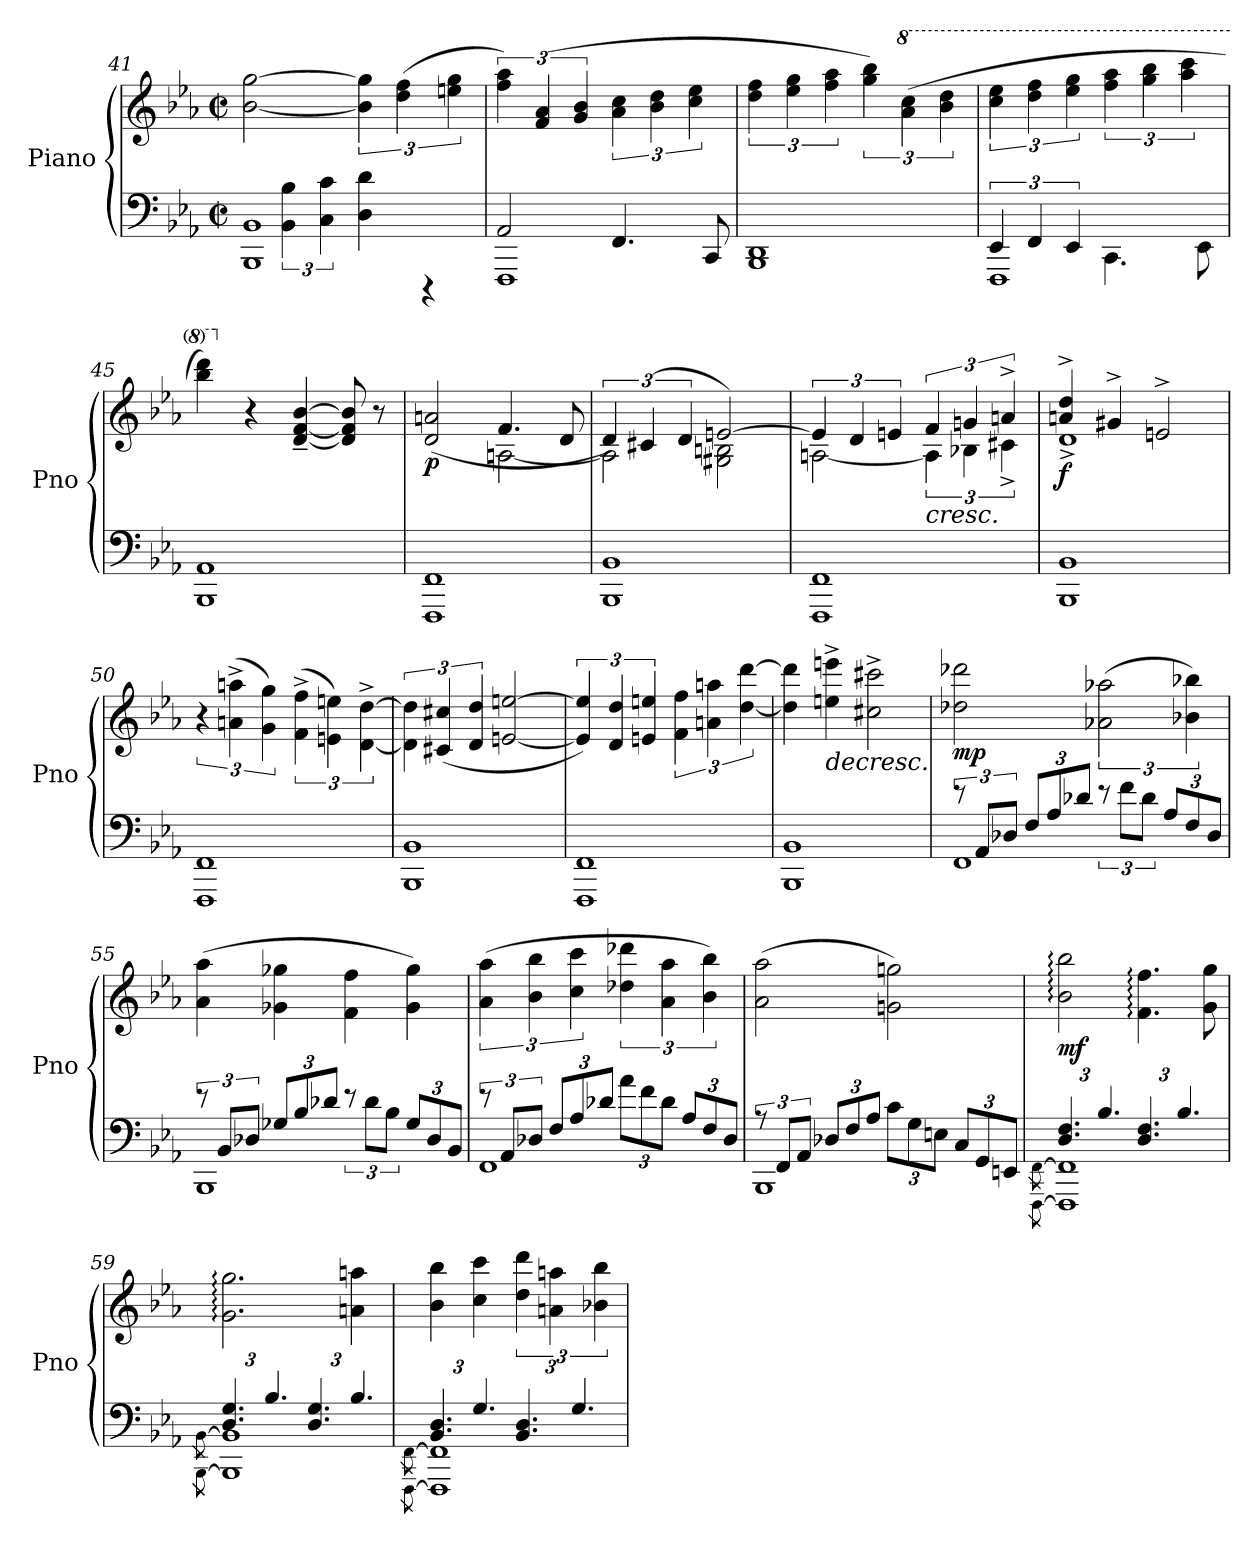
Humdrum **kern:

**kern	**kern	**dynam
*part1	*part1	*part1
*staff2	*staff1	*staff1/2
*I"Piano	*	*
*I'Pno	*	*
*clefF4	*clefG2	*
*k[b-e-a-]	*k[b-e-a-]	*
*M2/2	*M2/2	*
*met(c|)	*met(c|)	*
=41	=41	=41
*^	*	*
1BBB- 1BB-	6ryy	[2b-\ [2gg\	.
.	6BB-\ 6B-\	.	.
.	6C\ 6c\	.	.
.	4D\ 4d\	6b-\] 6gg\]	.
.	.	(6dd\ 6ff\	.
.	4r	.	.
.	.	6een\ 6gg\	.
=42	=42	=42	=42
1FFF	2AA-:/	6ff\ 6aa-\)	.
.	.	(6f/ 6a-/	.
.	.	6g/ 6b-/	.
.	4.FF/	6a-\ 6cc\	.
.	.	6b-\ 6dd\	.
.	.	6cc\ 6ee-\	.
.	8CC/	.	.
!!LO:LB:g=z
=43	=43	=43	=43
1BBB-	1DD	6dd\ 6ff\	.
.	.	6ee-\ 6gg\	.
.	.	6ff\ 6aa-\	.
.	.	6gg\ 6bb-\)	.
*	*	*8va	*
.	.	(6aa-\ 6ccc\	.
.	.	6bb-\ 6ddd\	.
=44	=44	=44	=44
1FFF	6EE-/	6ccc\ 6eee-\	.
.	6FF/	6ddd\ 6fff\	.
.	6EE-/	6eee-\ 6ggg\	.
.	4.CC\	6fff\ 6aaa-\	.
.	.	6ggg\ 6bbb-\	.
.	.	6aaa-\ 6cccc\	.
.	8EE-\	.	.
*v	*v	*	*
=45	=45	=45
1BBB- 1AA-	4bbb-\ 4dddd\)	.
*	*X8va	*
.	4r	.
.	[4d/~ [4f/~ [4b-/~	.
.	8d/] 8f/] 8b-/]	.
.	8r	.
=46	=46	=46
*	*^	*
!	!	!	!LO:DY:b
1FFF 1FF	(2d/ 2an/	2ryy	p
.	4.f/	[2An\	.
.	8d/	.	.
=47	=47	=47	=47
1BBB- 1BB-	6d/)	2A\]	.
.	(6c#X/	.	.
.	6d/	.	.
.	[2en/)	2G#X\ 2Bn\	.
!!LO:LB:g=z	!!
=48	=48	=48	=48
1FFF 1FF	6e/]	[2An\	.
.	6d/	.	.
.	6en/	.	.
!	!	!	!LO:HP:b
.	6f/	6A\]	<
.	6gn/	6B-X\	.
.	6an^/	6c#X^\	.
=49	=49	=49	=49
!	!	!	!LO:DY:b
1BBB- 1BB-	4an/^ 4dd/^	1d^	f
.	4g#X^/	.	.
.	2en^/	.	.
*	*v	*v	*
=50	=50	=50
1FFF 1FF	6r	.
.	(6an\^ 6aan\^	.
.	6g\ 6gg\)	.
.	(6f\^ 6ff\^	.
.	6en\ 6een\)	.
.	[6d\^ [6dd\^	.
=51	=51	=51
1BBB- 1BB-	6d\] 6dd\]	.
.	(6c#X/ 6cc#X/	.
.	6d/ 6dd/	.
.	[2en/ [2een/	.
=52	=52	=52
1FFF 1FF	6e/] 6ee/])	.
.	6d/ 6dd/	.
.	6en/ 6een/	.
.	6f\ 6ff\	.
.	6an\ 6aan\	.
.	[6dd\ [6ddd\	.
!!LO:LB:g=z
=53	=53	=53
1BBB- 1BB-	4dd\] 4ddd\]	.
!	!	!LO:HP:b
.	4een\^ 4eeen\^	>
.	2cc#X\^ 2ccc#X\^	.
.	.	[
=54	=54	=54
*^	*	*
!	!	!	!LO:DY:b
12r	1FF	2dd-X\ 2ddd-X\	mp
12AA-/L	.	.	.
12D-X/J	.	.	.
*Xbrackettup	*	*	*
12F/L	.	.	.
12A-/	.	.	.
12d-X/J	.	.	.
*brackettup	*	*	*
12r	.	(3a-X\ 3aa-X\	.
12f\L	.	.	.
12d-\J	.	.	.
*Xbrackettup	*	*	*
12A-/L	.	.	.
12F/	.	6b-X\ 6bb-X\)	.
12D-/J	.	.	.
=55	=55	=55	=55
*brackettup	*	*	*
12r	1BBB-	(4a-\ 4aa-\	.
12BB-/L	.	.	.
12D-X/J	.	.	.
*Xbrackettup	*	*	*
12G-X/L	.	4g-X\ 4gg-X\	.
12B-/	.	.	.
12d-X/J	.	.	.
*brackettup	*	*	*
12r	.	4f\ 4ff\	.
12d-\L	.	.	.
12B-\J	.	.	.
*Xbrackettup	*	*	*
12G-/L	.	4g-\ 4gg-\)	.
12D-/	.	.	.
12BB-/J	.	.	.
!!LO:LB:g=z
=56	=56	=56	=56
*brackettup	*	*	*
12r	1FF	(6a-\ 6aa-\	.
12AA-/L	.	.	.
12D-X/J	.	6b-\ 6bb-\	.
*Xbrackettup	*	*	*
12F/L	.	.	.
12A-/	.	6cc\ 6ccc\	.
12d-X/J	.	.	.
12a-\L	.	6dd-X\ 6ddd-X\	.
12f\	.	.	.
12d-\J	.	6a-\ 6aa-\	.
12A-/L	.	.	.
12F/	.	6b-\ 6bb-\)	.
12D-/J	.	.	.
=57	=57	=57	=57
*brackettup	*	*	*
12r	1BBB-	(2a-\ 2aa-\	.
12FF/L	.	.	.
12AA-/J	.	.	.
*Xbrackettup	*	*	*
12D-X/L	.	.	.
12F/	.	.	.
12A-/J	.	.	.
12c\L	.	2gn\ 2ggn\)	.
12G\	.	.	.
12En\J	.	.	.
12C/L	.	.	.
12GG/	.	.	.
12EEn/J	.	.	.
=58	=58	=58	=58
*	*^	*	*
.	[8qFF\	[8qFFF\	.	.
!	!	!	!	!LO:DY:b
6.D/ 6.F/	1FF]	1FFF]	2b-\: 2bb-\:	mf
6.B-/	.	.	.	.
6.D/ 6.F/	.	.	4.f\: 4.ff\:	.
6.B-/	.	.	.	.
.	.	.	8g\ 8gg\	.
=59	=59	=59	=59	=59
.	[8qBB-\	[8qBBB-\	.	.
6.D/ 6.G/	1BB-]	1BBB-]	2.g\: 2.gg\:	.
6.B-/	.	.	.	.
6.D/ 6.G/	.	.	.	.
6.B-/	.	.	4an\ 4aan\	.
*v	*v	*v	*	*
.	.	]
!!LO:PB:g=z
=60	=60	=60
*^	*	*
*	*^	*	*
.	[8qFF\	[8qFFF\	.	.
6.BB-/ 6.D/	1FF]	1FFF]	4b-\ 4bb-\	.
6.G/	.	.	4cc\ 4ccc\	.
6.BB-/ 6.D/	.	.	6dd\ 6ddd\	.
.	.	.	6an\ 6aan\	.
6.G/	.	.	.	.
.	.	.	6b-X\ 6bb-\	.
*v	*v	*v	*	*
=	=	=
*-	*-	*-
